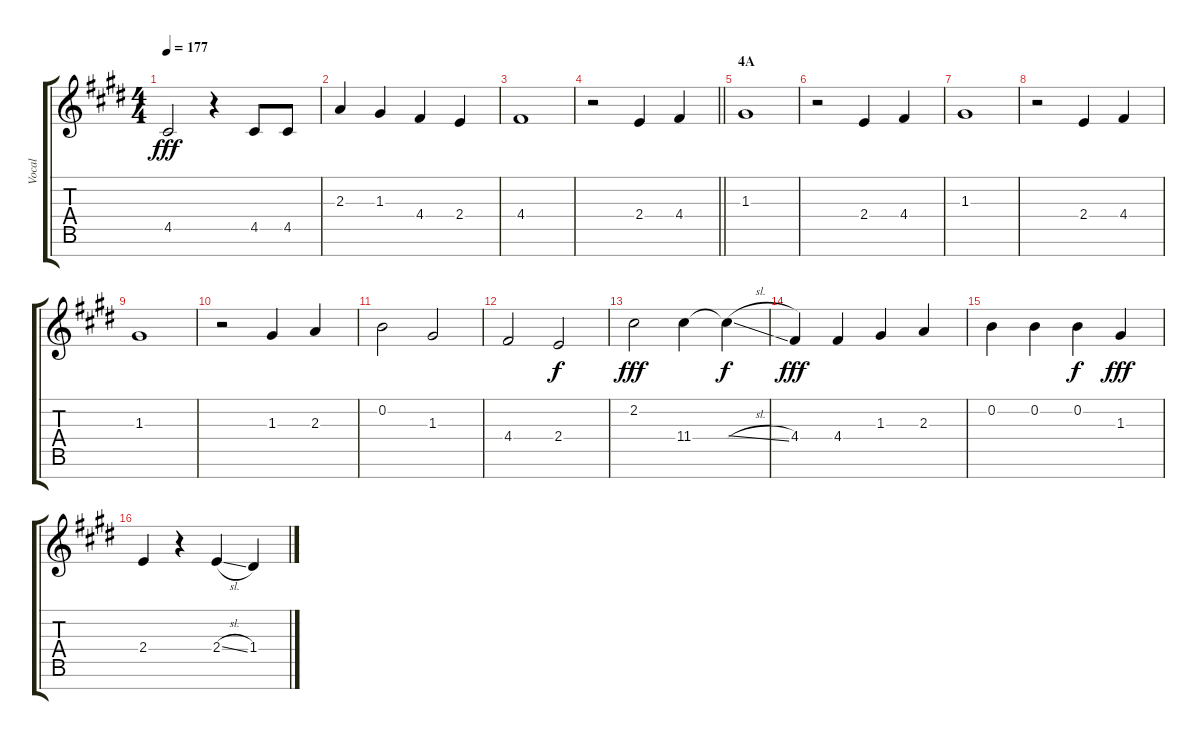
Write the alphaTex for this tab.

\track ("Vocal" "Vocal") {instrument voiceoohs}
\staff {score tabs}
\tuning (E5 B4 G4 D4 A3 E3 B2) {hide}
\ts (4 4)
\tempo 177
\clef g2
\ks e
4.5.2{dy fff} r.4 4.5.8 4.5.8 |
2.3.4 1.3.4 4.4.4 2.4.4 |
4.4.1 |
\barLineRight lightlight
r.2 2.4.4 4.4.4 |
\section ("" "4A")
1.3.1 |
r.2 2.4.4 4.4.4 |
1.3.1 |
r.2 2.4.4 4.4.4 |
1.3.1 |
r.2 1.3.4 2.3.4 |
0.2.2 1.3.2 |
4.4.2 2.4.2{dy f} |
2.2.2{dy fff} 11.4.4 11.4{sl t}.4{dy f} |
4.4.4{dy fff} 4.4.4 1.3.4 2.3.4 |
0.2.4 0.2.4 0.2.4{dy f} 1.3.4{dy fff} |
2.4.4 r.4 2.4{sl}.4 1.4.4
